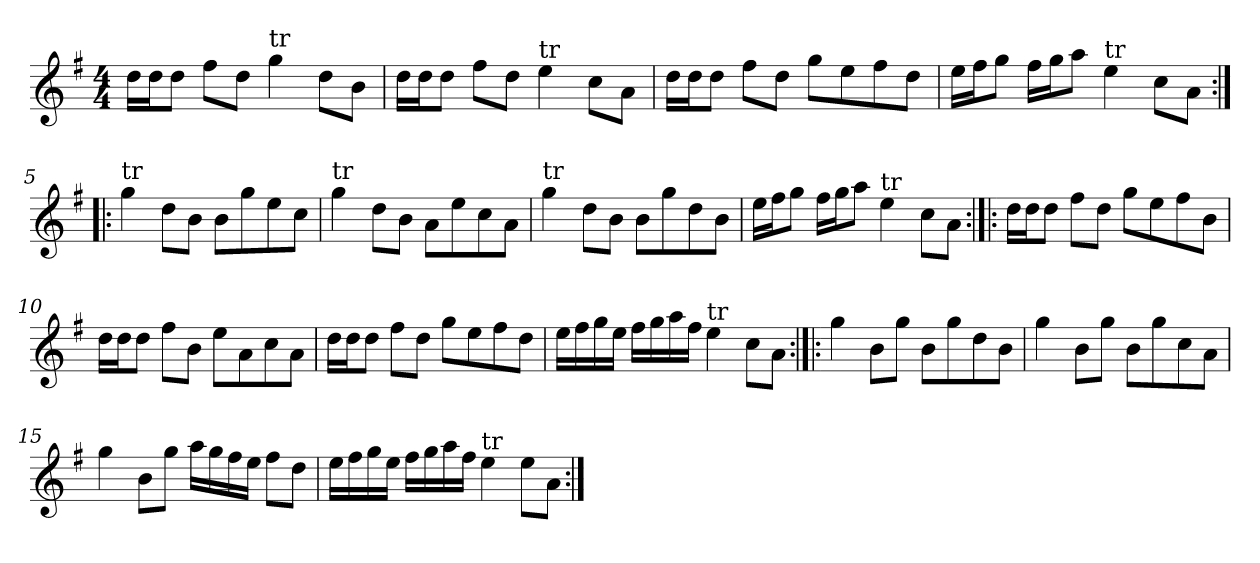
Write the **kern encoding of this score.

**kern
*part1
*staff1
*clefG2
*k[f#]
*G:
*M4/4
=1
16dd\LL
16dd\J
8dd\J
8ff#\L
8dd\J
!LO:TX:a:t=tr
4gg\
8dd\L
8b\J
=2
16dd\LL
16dd\J
8dd\J
8ff#\L
8dd\J
!LO:TX:a:t=tr
4ee\
8cc\L
8a\J
=3
16dd\LL
16dd\J
8dd\J
8ff#\L
8dd\J
8gg\L
8ee\
8ff#\
8dd\J
=4
16ee\LL
16ff#\J
8gg\J
16ff#\LL
16gg\J
8aa\J
!LO:TX:a:t=tr
4ee\
8cc\L
8a\J
=5:|!|:
!LO:TX:a:t=tr
4gg\
8dd\L
8b\J
8b\L
8gg\
8ee\
8cc\J
!!LO:LB:g=z
=6
!LO:TX:a:t=tr
4gg\
8dd\L
8b\J
8a\L
8ee\
8cc\
8a\J
=7
!LO:TX:a:t=tr
4gg\
8dd\L
8b\J
8b\L
8gg\
8dd\
8b\J
=8
16ee\LL
16ff#\J
8gg\J
16ff#\LL
16gg\J
8aa\J
!LO:TX:a:t=tr
4ee\
8cc\L
8a\J
=9:|!|:
16dd\LL
16dd\J
8dd\J
8ff#\L
8dd\J
8gg\L
8ee\
8ff#\
8b\J
=10
16dd\LL
16dd\J
8dd\J
8ff#\L
8b\J
8ee\L
8a\
8cc\
8a\J
!!LO:LB:g=z
=11
16dd\LL
16dd\J
8dd\J
8ff#\L
8dd\J
8gg\L
8ee\
8ff#\
8dd\J
=12
16ee\LL
16ff#\
16gg\
16ee\JJ
16ff#\LL
16gg\
16aa\
16ff#\JJ
!LO:TX:a:t=tr
4ee\
8cc\L
8a\J
=13:|!|:
4gg\
8b\L
8gg\J
8b\L
8gg\
8dd\
8b\J
=14
4gg\
8b\L
8gg\J
8b\L
8gg\
8cc\
8a\J
=15
4gg\
8b\L
8gg\J
16aa\LL
16gg\
16ff#\
16ee\JJ
8ff#\L
8dd\J
!!LO:LB:g=z
=16
16ee\LL
16ff#\
16gg\
16ee\JJ
16ff#\LL
16gg\
16aa\
16ff#\JJ
!LO:TX:a:t=tr
4ee\
8ee\L
8a\J
=:|!
*-
